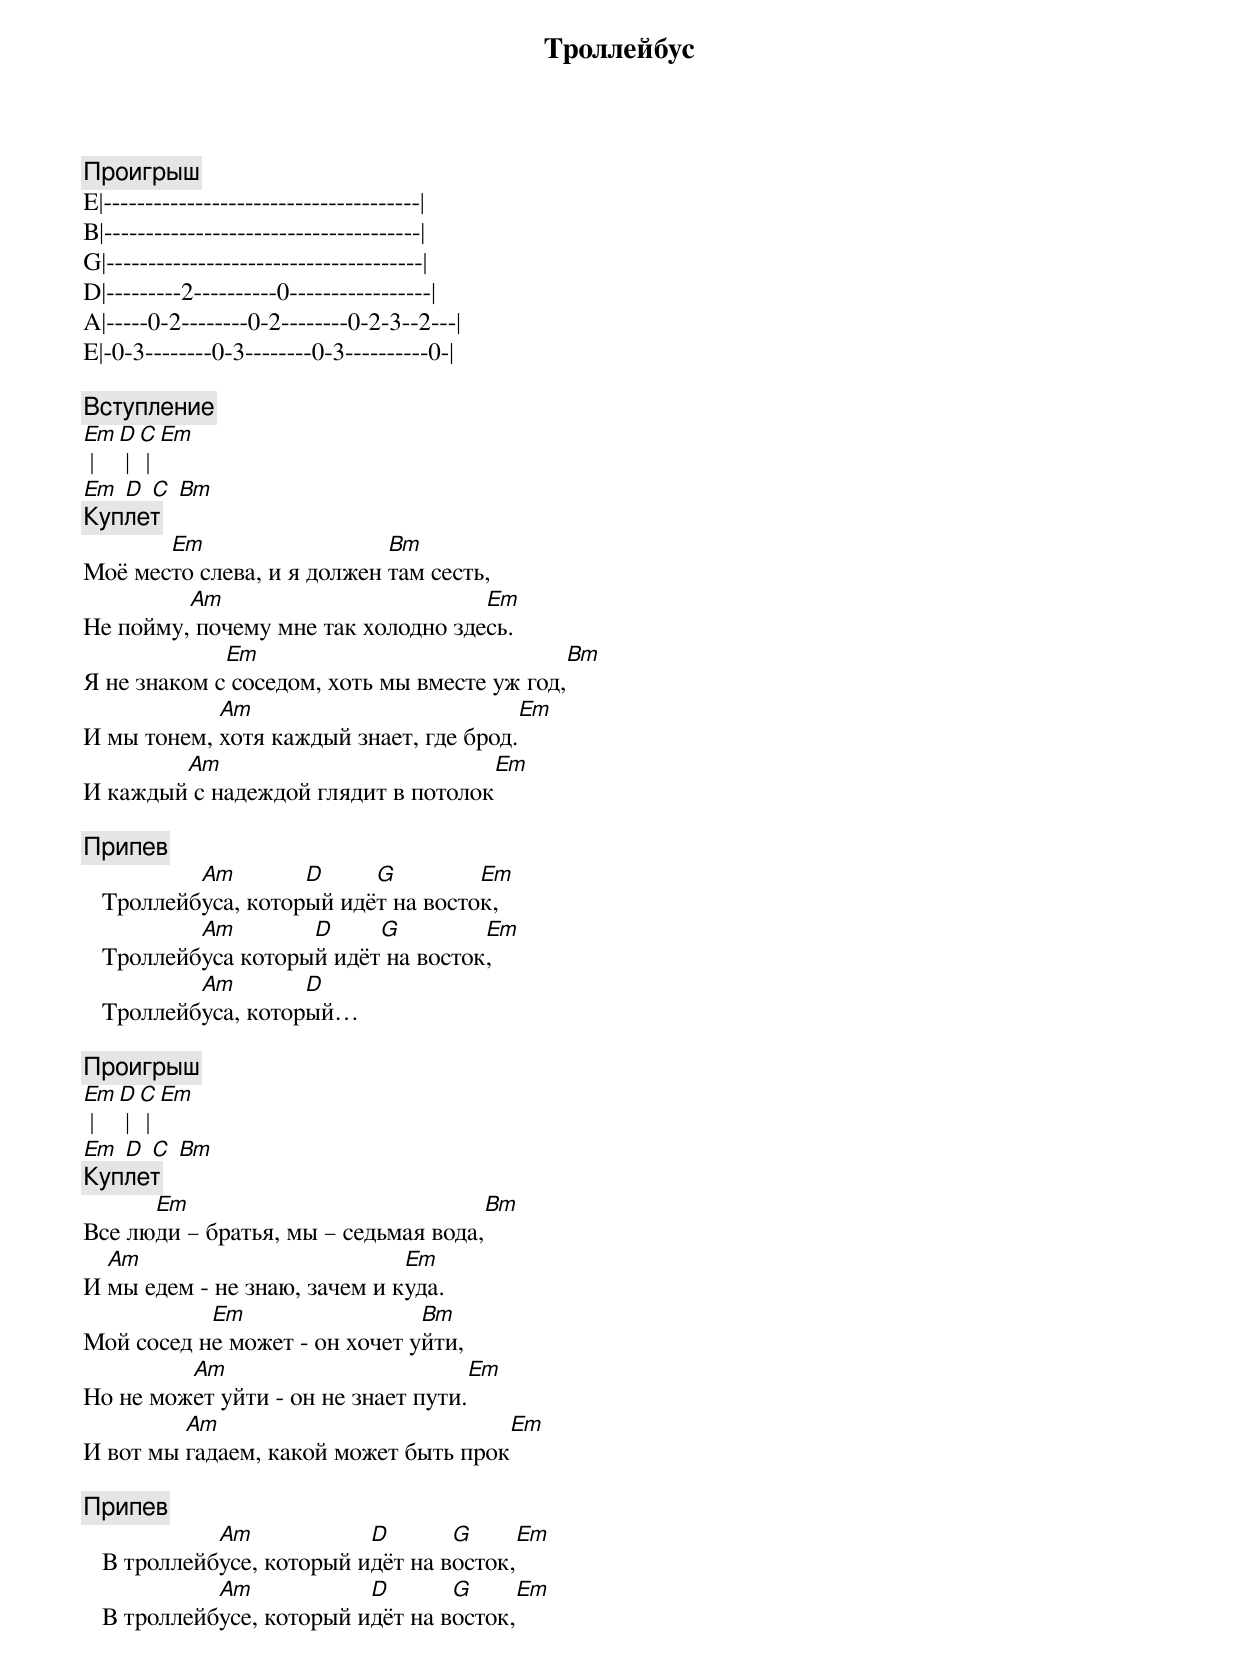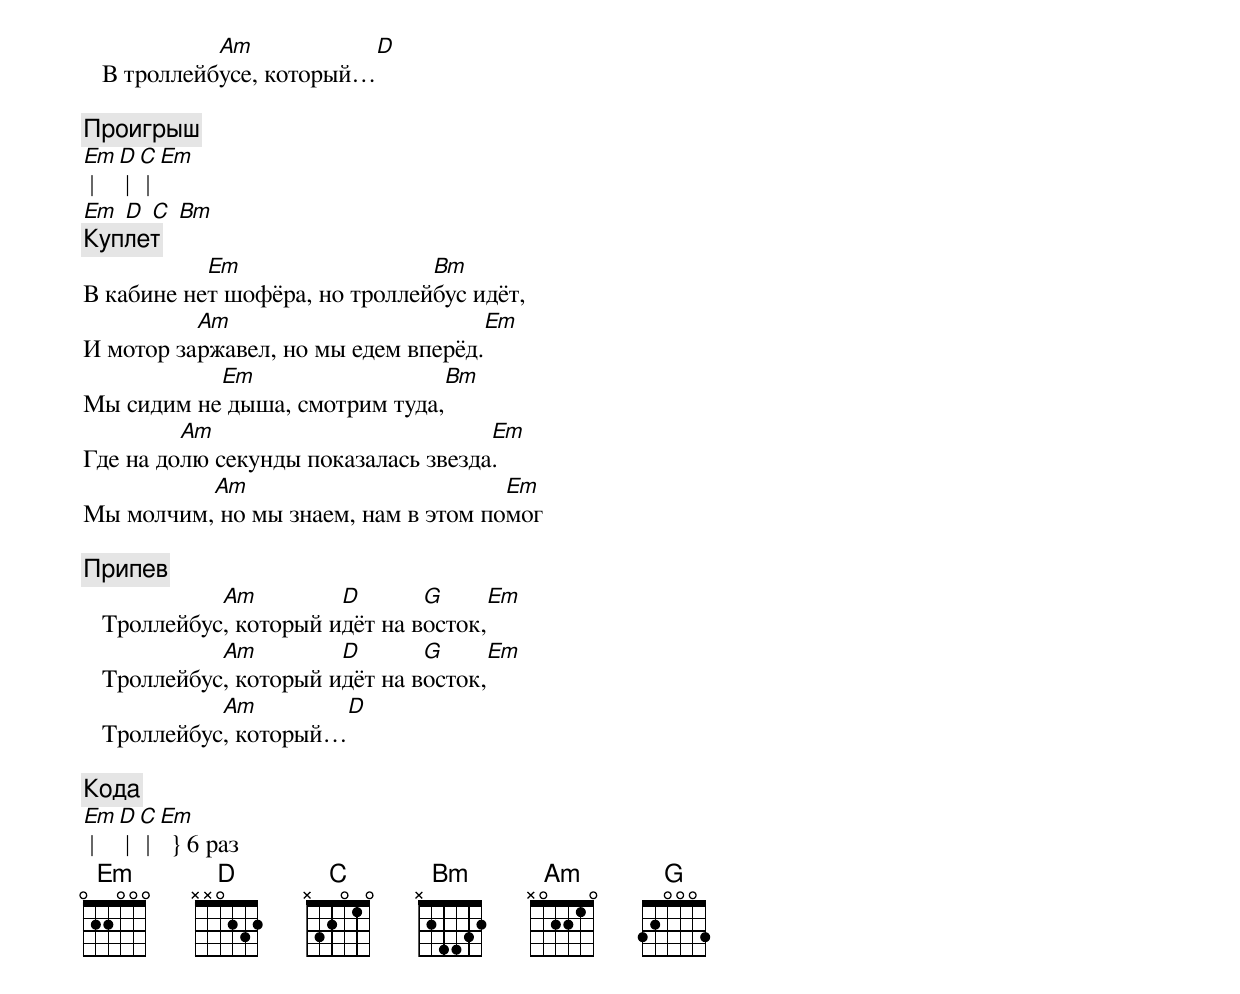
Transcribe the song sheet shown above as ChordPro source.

{title: Троллейбус}
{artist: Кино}

{c: Проигрыш}
E|--------------------------------------|
B|--------------------------------------|
G|--------------------------------------|
D|---------2----------0-----------------|
A|-----0-2--------0-2--------0-2-3--2---|
E|-0-3--------0-3--------0-3----------0-|

{c: Вступление}
[Em] | [D] | [C] | [Em]
[Em] [D] [C] [Bm]
{c: Куплет}
Моё мес[Em]то слева, и я должен [Bm]там сесть,
Не пойму,[Am] почему мне так холодно зде[Em]сь.
Я не знаком с[Em] соседом, хоть мы вместе уж год,[Bm]
И мы тонем, [Am]хотя каждый знает, где брод.[Em]
И каждый[Am] с надеждой глядит в потолок[Em]

{c: Припев}
   Троллейб[Am]уса, котор[D]ый идё[G]т на восто[Em]к,
   Троллейб[Am]уса которы[D]й идёт[G] на восток[Em],
   Троллейб[Am]уса, котор[D]ый…

{c: Проигрыш}
[Em] | [D] | [C] | [Em]
[Em] [D] [C] [Bm]
{c: Куплет}
Все лю[Em]ди – братья, мы – седьмая вода,[Bm]
И [Am]мы едем - не знаю, зачем и к[Em]уда.
Мой сосед н[Em]е может - он хочет у[Bm]йти,
Но не мож[Am]ет уйти - он не знает пути.[Em]
И вот мы [Am]гадаем, какой может быть прок[Em]

{c: Припев}
   В троллейб[Am]усе, который и[D]дёт на в[G]осток,[Em]
   В троллейб[Am]усе, который и[D]дёт на в[G]осток,[Em]
   В троллейб[Am]усе, который…[D]

{c: Проигрыш}
[Em] | [D] | [C] | [Em]
[Em] [D] [C] [Bm]
{c: Куплет}
В кабине не[Em]т шофёра, но троллей[Bm]бус идёт,
И мотор за[Am]ржавел, но мы едем вперёд.[Em]
Мы сидим не[Em] дыша, смотрим туда,[Bm]
Где на до[Am]лю секунды показалась звезда[Em].
Мы молчим,[Am] но мы знаем, нам в этом по[Em]мог

{c: Припев}
   Троллейбус[Am], который и[D]дёт на в[G]осток,[Em]
   Троллейбус[Am], который и[D]дёт на в[G]осток,[Em]
   Троллейбус[Am], который…[D]

{c: Кода}
[Em] | [D] | [C] | [Em]  } 6 раз
